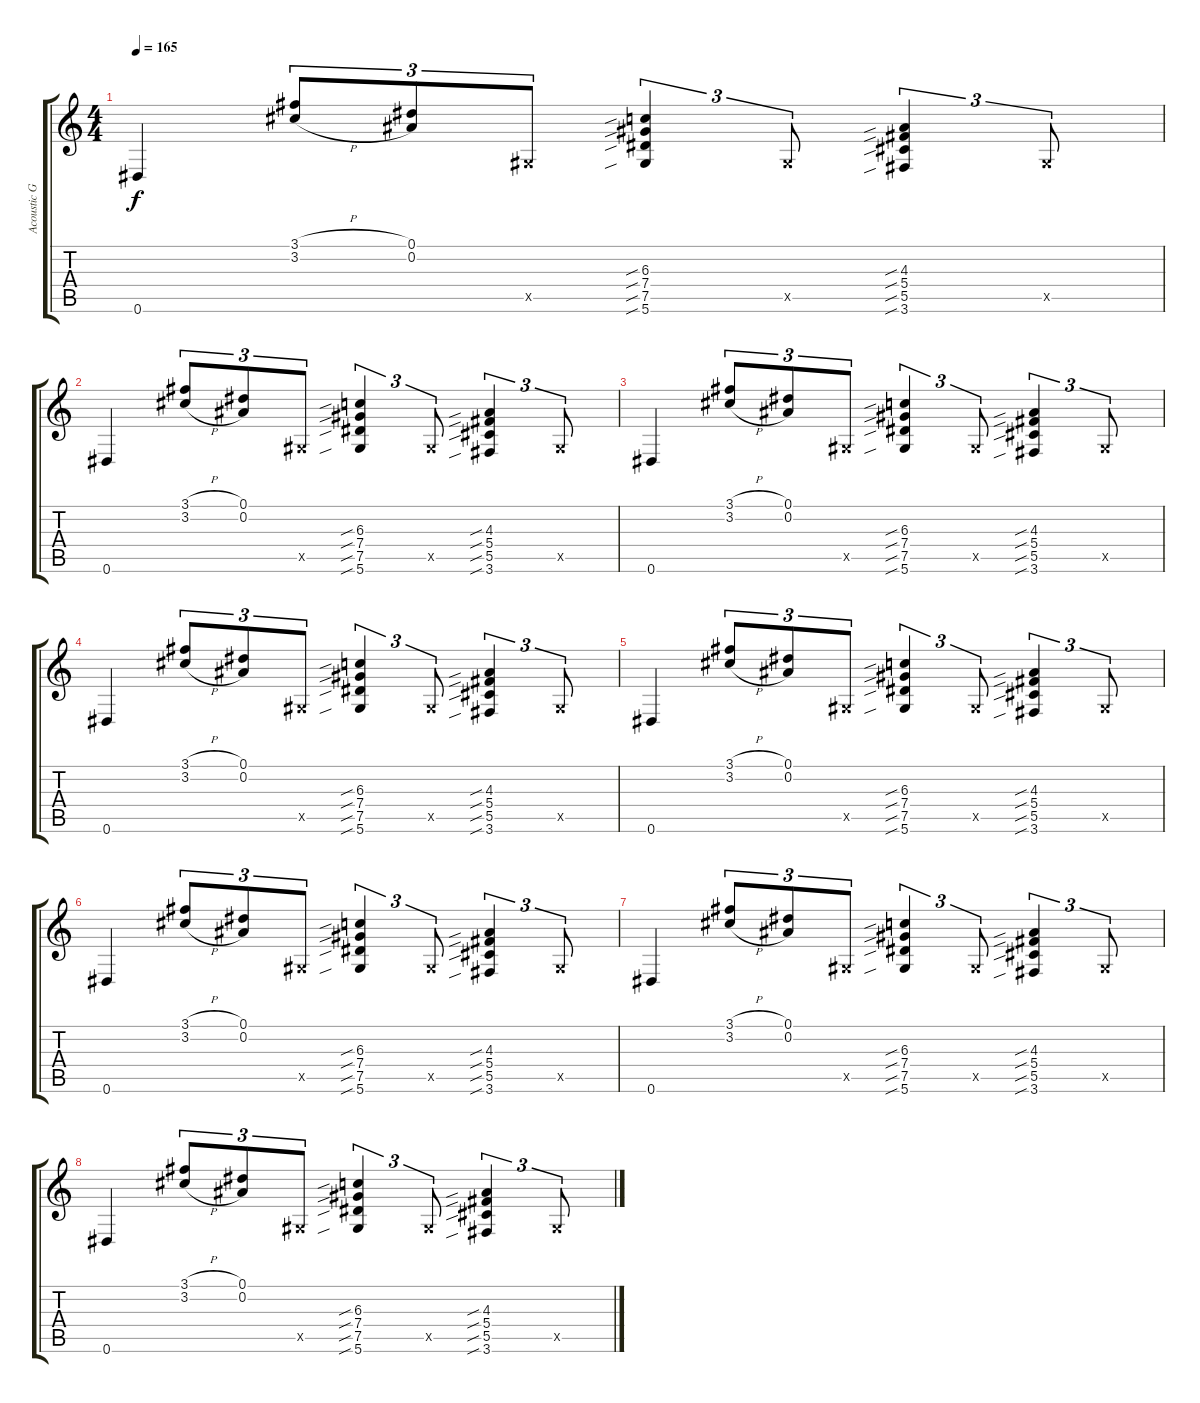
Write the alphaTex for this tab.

\track ("Acoustic Guitar 2" "Acoustic G") {instrument acousticguitarsteel}
\staff {score tabs}
\tuning (Eb4 Bb3 Gb3 Db3 Ab2 Eb2) {hide}
\ts (4 4)
\tempo 165
\clef g2
\ks c
0.6.4{dy f} (3.1{h} 3.2{h}).8{tu (3 2)} (0.1 0.2).8{tu (3 2)} 0.5{x}.8{tu (3 2)} (6.3{sib} 7.4{sib} 7.5{sib} 5.6{sib}).4{tu (3 2)} 0.5{x}.8{tu (3 2)} (4.3{sib} 5.4{sib} 5.5{sib} 3.6{sib}).4{tu (3 2)} 0.5{x}.8{tu (3 2)} |
0.6.4 (3.1{h} 3.2{h}).8{tu (3 2)} (0.1 0.2).8{tu (3 2)} 0.5{x}.8{tu (3 2)} (6.3{sib} 7.4{sib} 7.5{sib} 5.6{sib}).4{tu (3 2)} 0.5{x}.8{tu (3 2)} (4.3{sib} 5.4{sib} 5.5{sib} 3.6{sib}).4{tu (3 2)} 0.5{x}.8{tu (3 2)} |
0.6.4 (3.1{h} 3.2{h}).8{tu (3 2)} (0.1 0.2).8{tu (3 2)} 0.5{x}.8{tu (3 2)} (6.3{sib} 7.4{sib} 7.5{sib} 5.6{sib}).4{tu (3 2)} 0.5{x}.8{tu (3 2)} (4.3{sib} 5.4{sib} 5.5{sib} 3.6{sib}).4{tu (3 2)} 0.5{x}.8{tu (3 2)} |
0.6.4 (3.1{h} 3.2{h}).8{tu (3 2)} (0.1 0.2).8{tu (3 2)} 0.5{x}.8{tu (3 2)} (6.3{sib} 7.4{sib} 7.5{sib} 5.6{sib}).4{tu (3 2)} 0.5{x}.8{tu (3 2)} (4.3{sib} 5.4{sib} 5.5{sib} 3.6{sib}).4{tu (3 2)} 0.5{x}.8{tu (3 2)} |
0.6.4 (3.1{h} 3.2{h}).8{tu (3 2)} (0.1 0.2).8{tu (3 2)} 0.5{x}.8{tu (3 2)} (6.3{sib} 7.4{sib} 7.5{sib} 5.6{sib}).4{tu (3 2)} 0.5{x}.8{tu (3 2)} (4.3{sib} 5.4{sib} 5.5{sib} 3.6{sib}).4{tu (3 2)} 0.5{x}.8{tu (3 2)} |
0.6.4 (3.1{h} 3.2{h}).8{tu (3 2)} (0.1 0.2).8{tu (3 2)} 0.5{x}.8{tu (3 2)} (6.3{sib} 7.4{sib} 7.5{sib} 5.6{sib}).4{tu (3 2)} 0.5{x}.8{tu (3 2)} (4.3{sib} 5.4{sib} 5.5{sib} 3.6{sib}).4{tu (3 2)} 0.5{x}.8{tu (3 2)} |
0.6.4 (3.1{h} 3.2{h}).8{tu (3 2)} (0.1 0.2).8{tu (3 2)} 0.5{x}.8{tu (3 2)} (6.3{sib} 7.4{sib} 7.5{sib} 5.6{sib}).4{tu (3 2)} 0.5{x}.8{tu (3 2)} (4.3{sib} 5.4{sib} 5.5{sib} 3.6{sib}).4{tu (3 2)} 0.5{x}.8{tu (3 2)} |
0.6.4 (3.1{h} 3.2{h}).8{tu (3 2)} (0.1 0.2).8{tu (3 2)} 0.5{x}.8{tu (3 2)} (6.3{sib} 7.4{sib} 7.5{sib} 5.6{sib}).4{tu (3 2)} 0.5{x}.8{tu (3 2)} (4.3{sib} 5.4{sib} 5.5{sib} 3.6{sib}).4{tu (3 2)} 0.5{x}.8{tu (3 2)}
